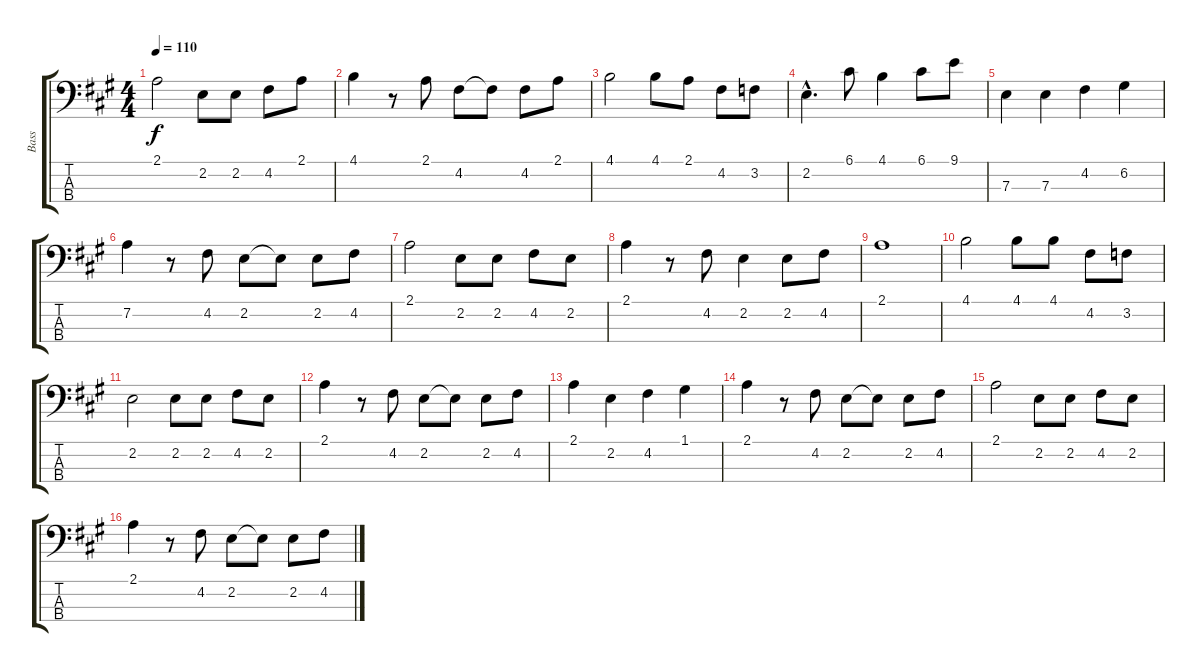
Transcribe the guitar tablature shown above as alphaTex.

\track ("Bass" "Bass") {instrument electricbassfinger}
\staff {score tabs}
\tuning (G2 D2 A1 E1) {hide}
\ts (4 4)
\tempo 110
\clef f4
\ks a
2.1.2{dy f} 2.2.8 2.2.8 4.2.8 2.1.8 |
4.1.4 r.8 2.1.8 4.2.8 4.2{t}.8 4.2.8 2.1.8 |
4.1.2 4.1.8 2.1.8 4.2.8 3.2.8 |
2.2{hac}.4{d} 6.1.8 4.1.4 6.1.8 9.1.8 |
7.3.4 7.3.4 4.2.4 6.2.4 |
7.2.4 r.8 4.2.8 2.2.8 2.2{t}.8 2.2.8 4.2.8 |
2.1.2 2.2.8 2.2.8 4.2.8 2.2.8 |
2.1.4 r.8 4.2.8 2.2.4 2.2.8 4.2.8 |
2.1.1 |
4.1.2 4.1.8 4.1.8 4.2.8 3.2.8 |
2.2.2 2.2.8 2.2.8 4.2.8 2.2.8 |
2.1.4 r.8 4.2.8 2.2.8 2.2{t}.8 2.2.8 4.2.8 |
2.1.4 2.2.4 4.2.4 1.1.4 |
2.1.4 r.8 4.2.8 2.2.8 2.2{t}.8 2.2.8 4.2.8 |
2.1.2 2.2.8 2.2.8 4.2.8 2.2.8 |
2.1.4 r.8 4.2.8 2.2.8 2.2{t}.8 2.2.8 4.2.8
